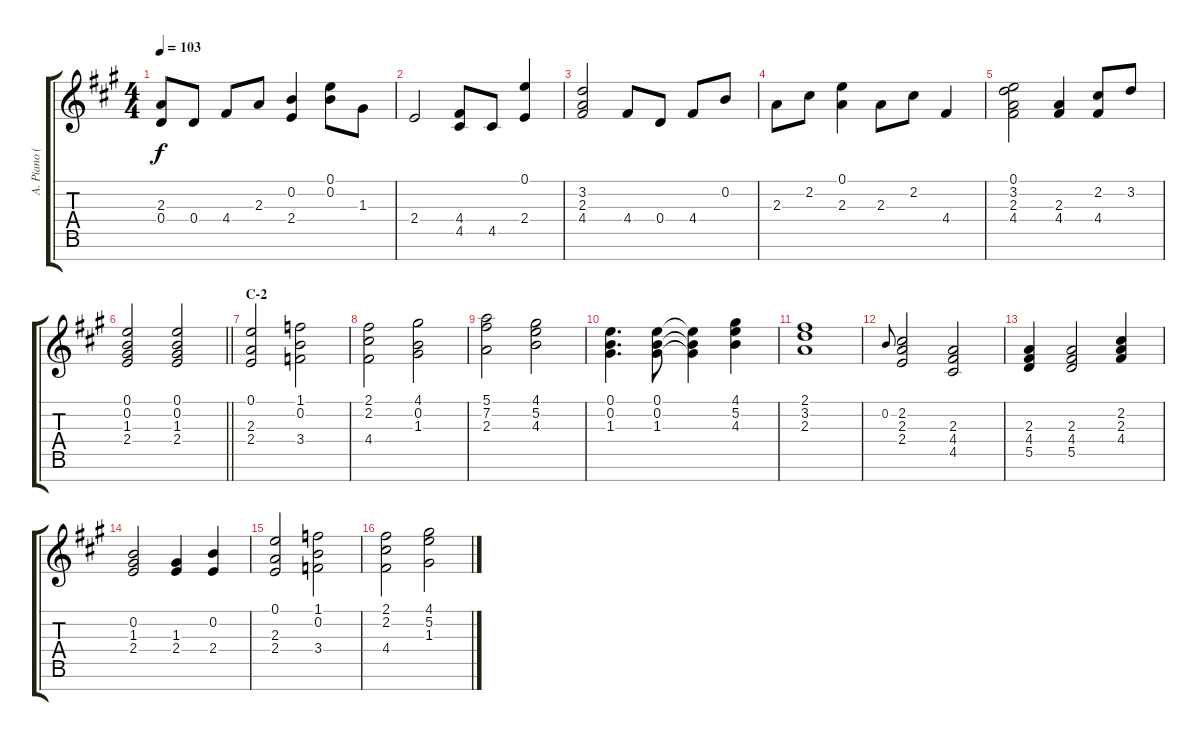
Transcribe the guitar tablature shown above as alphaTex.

\track ("A. Piano (Right Hand)" "A. Piano (") {instrument acousticgrandpiano}
\staff {score tabs}
\tuning (E5 B4 G4 D4 A3 E3 B2) {hide}
\ts (4 4)
\tempo 103
\clef g2
\ks a
(2.3 0.4).8{dy f} 0.4.8 4.4.8 2.3.8 (0.2 2.4).4 (0.1 0.2).8 1.3.8 |
2.4.2 (4.4 4.5).8 4.5.8 (0.1 2.4).4 |
(3.2 2.3 4.4).2 4.4.8 0.4.8 4.4.8 0.2.8 |
2.3.8 2.2.8 (0.1 2.3).4 2.3.8 2.2.8 4.4.4 |
(0.1 3.2 2.3 4.4).2 (2.3 4.4).4 (2.2 4.4).8 3.2.8 |
\barLineRight lightlight
(0.1 0.2 1.3 2.4).2 (0.1 0.2 1.3 2.4).2 |
\section ("" "C-2")
(0.1 2.3 2.4).2 (1.1 0.2 3.4).2 |
(2.1 2.2 4.4).2 (4.1 0.2 1.3).2 |
(5.1 7.2 2.3).2 (4.1 5.2 4.3).2 |
(0.1 0.2 1.3).4{d} (0.1 0.2 1.3).8 (0.1{t} 0.2{t} 1.3{t}).4 (4.1 5.2 4.3).4 |
(2.1 3.2 2.3).1 |
0.2.8{gr onbeat} (2.2 2.3 2.4).2 (2.3 4.4 4.5).2 |
(2.3 4.4 5.5).4 (2.3 4.4 5.5).2 (2.2 2.3 4.4).4 |
(0.2 1.3 2.4).2 (1.3 2.4).4 (0.2 2.4).4 |
(0.1 2.3 2.4).2 (1.1 0.2 3.4).2 |
(2.1 2.2 4.4).2 (4.1 5.2 1.3).2
